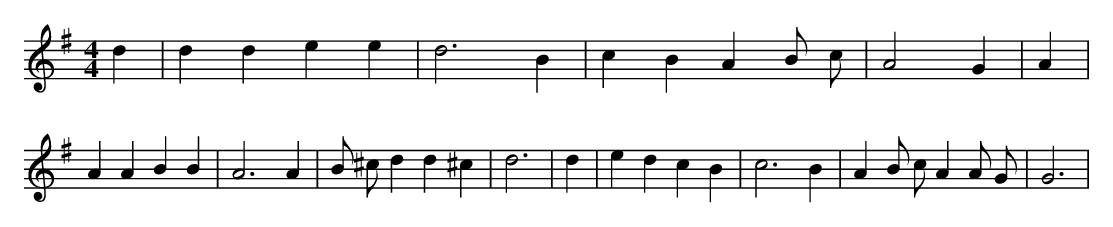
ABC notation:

X:1
M:4/4
L:1/8
K:G
d2 | d2 d2 e2 e2 | d6 B2 | c2 B2 A2 B c | A4 G2 | A2 | A2 A2 B2 B2 | A6 A2 | B ^c d2 d2 ^c2 | d6 | d2 | e2 d2 c2 B2 | c6 B2 | A2 B c A2 A G | G6 |
